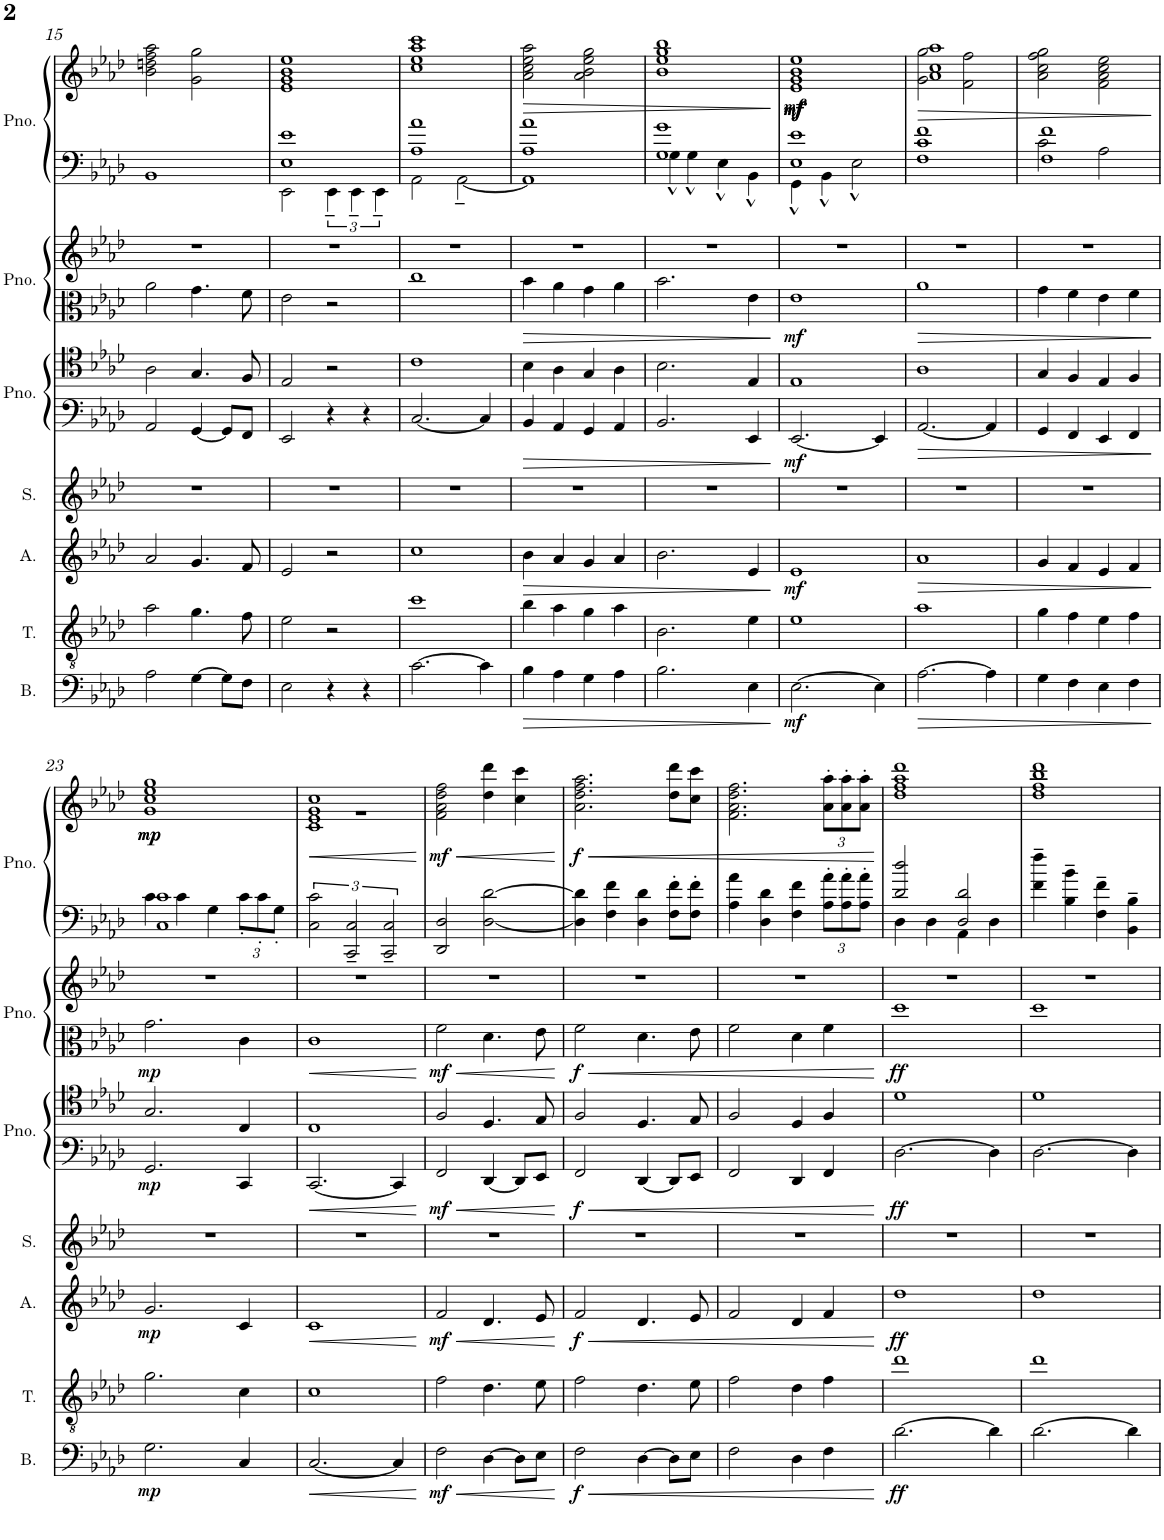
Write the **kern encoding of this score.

**kern	**dynam	**kern	**kern	**dynam	**kern	**kern	**kern	**dynam	**kern	**kern	**dynam	**kern	**kern	**dynam
*part7	*part7	*part6	*part5	*part5	*part4	*part3	*part3	*part3	*part2	*part2	*part2	*part1	*part1	*part1
*staff10	*staff10	*staff9	*staff8	*staff8	*staff7	*staff6	*staff5	*staff5/6	*staff4	*staff3	*staff3/4	*staff2	*staff1	*staff1/2
*I"Bass	*	*I"Tenor	*I"Alto	*	*I"Soprano	*I"Piano	*	*	*I"Piano	*	*	*I"Piano	*	*
*I'B.	*	*I'T.	*I'A.	*	*I'S.	*I'Pno.	*	*	*I'Pno.	*	*	*I'Pno.	*	*
!!LO:PB:g=z
*clefF4	*	*clefGv2	*clefG2	*	*clefG2	*clefF4	*clefC4	*	*clefC3	*clefG2	*	*clefF4	*clefG2	*
*k[b-e-a-d-]	*	*k[b-e-a-d-]	*k[b-e-a-d-]	*	*k[b-e-a-d-]	*k[b-e-a-d-]	*k[b-e-a-d-]	*	*k[b-e-a-d-]	*k[b-e-a-d-]	*	*k[b-e-a-d-]	*k[b-e-a-d-]	*
*M2/2	*	*M2/2	*M2/2	*	*M2/2	*M2/2	*M2/2	*	*M2/2	*M2/2	*	*M2/2	*M2/2	*
*met(c|)	*	*met(c|)	*met(c|)	*	*met(c|)	*met(c|)	*met(c|)	*	*met(c|)	*met(c|)	*	*met(c|)	*met(c|)	*
=15	=15	=15	=15	=15	=15	=15	=15	=15	=15	=15	=15	=15	=15	=15
2A-\	.	2a-\	2a-/	.	1r	2AA-/	2A-\	.	2a-\	1r	.	1BB- 1B-	2b-\ 2ddn\ 2ff\ 2aa-\	.
[4G\	.	4.g\	4.g/	.	.	[4GG/	4.G/	.	4.g\	.	.	.	2g\ 2gg\	.
8G\L]	.	.	.	.	.	8GG/L]	.	.	.	.	.	.	.	.
8F\J	.	8f\	8f/	.	.	8FF/J	8F/	.	8f\	.	.	.	.	.
=16	=16	=16	=16	=16	=16	=16	=16	=16	=16	=16	=16	=16	=16	=16
*	*	*	*	*	*	*	*	*	*	*	*	*^	*	*
2E-\	.	2e-\	2e-/	.	1r	2EE-/	2E-/	.	2e-\	1r	.	1E- 1e-	2EE-\	1e- 1g 1b- 1ee-	.
4r	.	2r	2r	.	.	4r	2r	.	2r	.	.	.	6EE-~\	.	.
.	.	.	.	.	.	.	.	.	.	.	.	.	6EE-~\	.	.
4r	.	.	.	.	.	4r	.	.	.	.	.	.	.	.	.
.	.	.	.	.	.	.	.	.	.	.	.	.	6EE-~\	.	.
=17	=17	=17	=17	=17	=17	=17	=17	=17	=17	=17	=17	=17	=17	=17	=17
[2.c\	.	1cc	1cc	.	1r	[2.C/	1c	.	1cc	1r	.	1A- 1a-	2AA-\	1cc 1ee- 1aa- 1ccc	.
.	.	.	.	.	.	.	.	.	.	.	.	.	[2AA-~\	.	.
4c\]	.	.	.	.	.	4C/]	.	.	.	.	.	.	.	.	.
=18	=18	=18	=18	=18	=18	=18	=18	=18	=18	=18	=18	=18	=18	=18	=18
!	!LO:HP:b	!	!	!LO:HP:b	!	!	!	!	!	!	!	!	!	!	!LO:HP:b
4B-\	>	4b-\	4b-\	>	1r	4BB-/	4B-\	.	4b-\	1r	.	1A- 1a-	1AA-]	2a-\ 2cc\ 2ee-\ 2aa-\	>
4A-\	.	4a-\	4a-/	.	.	4AA-/	4A-\	.	4a-\	.	.	.	.	.	.
4G\	.	4g\	4g/	.	.	4GG/	4G/	.	4g\	.	.	.	.	2a-\ 2b-\ 2ee-\ 2gg\	.
4A-\	.	4a-\	4a-/	.	.	4AA-/	4A-\	.	4a-\	.	.	.	.	.	.
=19	=19	=19	=19	=19	=19	=19	=19	=19	=19	=19	=19	=19	=19	=19	=19
2.B-\	.	2.B-\	2.b-\	.	1r	2.BB-/	2.B-\	.	2.b-\	1r	.	1G 1g	4G^^\	1b- 1ee- 1gg 1bb-	.
.	.	.	.	.	.	.	.	.	.	.	.	.	4G^^\	.	.
.	.	.	.	.	.	.	.	.	.	.	.	.	4E-^^\	.	.
4E-\	.	4e-\	4e-/	.	.	4EE-/	4E-/	.	4e-\	.	.	.	4BB-^^\	.	.
*	*	*	*	*	*	*	*	*	*	*	*	*v	*v	*	*
.	]	.	.	]	.	.	.	.	.	.	.	.	.	]
=20	=20	=20	=20	=20	=20	=20	=20	=20	=20	=20	=20	=20	=20	=20
*	*	*	*	*	*	*	*	*	*	*	*	*^	*	*
!	!LO:DY:b	!	!	!LO:DY:b	!	!	!	!LO:DY:b=2	!	!	!LO:DY:b=2	!	!	!	!LO:DY:b
!	!	!	!	!	!	!	!	!	!	!	!	!	!	!	!LO:DY:n=1:b
!	!	!	!	!	!	!	!	!	!	!	!	!	!	!	!LO:DY:n=2:b
!	!	!	!	!	!	!	!	!	!	!	!	!	!	!	!LO:DY:n=3:b
[2.E-\	mf	1e-	1e-	mf	1r	[2.EE-/	1E-	mf	1e-	1r	mf	1E- 1e-	4GG^^\	1e- 1g 1b- 1ee-	mf mf mf mf
.	.	.	.	.	.	.	.	.	.	.	.	.	4BB-^^\	.	.
.	.	.	.	.	.	.	.	.	.	.	.	.	2E-^^\	.	.
4E-\]	.	.	.	.	.	4EE-/]	.	.	.	.	.	.	.	.	.
=21	=21	=21	=21	=21	=21	=21	=21	=21	=21	=21	=21	=21	=21	=21	=21
!	!LO:HP:b	!	!	!LO:HP:b	!	!	!	!	!	!	!	!	!	!	!LO:HP:b
*	*	*	*	*	*	*	*	*	*	*	*	*	*	*^	*
[2.A-\	>	1a-	1a-	>	1r	[2.AA-/	1A-	.	1a-	1r	.	1F 1f	1c	1a- 1cc 1aa-	2g\ 2gg\	>
.	.	.	.	.	.	.	.	.	.	.	.	.	.	.	2f\ 2ff\	.
4A-\]	.	.	.	.	.	4AA-/]	.	.	.	.	.	.	.	.	.	.
*	*	*	*	*	*	*	*	*	*	*	*	*	*	*v	*v	*
=22	=22	=22	=22	=22	=22	=22	=22	=22	=22	=22	=22	=22	=22	=22	=22
4G\	.	4g\	4g/	.	1r	4GG/	4G/	.	4g\	1r	.	1F 1f	2c\	2a-\ 2cc\ 2ff\ 2gg\	.
4F\	.	4f\	4f/	.	.	4FF/	4F/	.	4f\	.	.	.	.	.	.
4E-\	.	4e-\	4e-/	.	.	4EE-/	4E-/	.	4e-\	.	.	.	2A-\	2f\ 2a-\ 2cc\ 2ee-\	.
4F\	.	4f\	4f/	.	.	4FF/	4F/	.	4f\	.	.	.	.	.	.
*	*	*	*	*	*	*	*	*	*	*	*	*v	*v	*	*
.	]	.	.	]	.	.	.	.	.	.	.	.	.	]
!!LO:LB:g=z
=23	=23	=23	=23	=23	=23	=23	=23	=23	=23	=23	=23	=23	=23	=23
*	*	*	*	*	*	*	*	*	*	*	*	*^	*^	*
!	!LO:DY:b	!	!	!LO:DY:b	!	!	!	!LO:DY:b=2	!	!	!LO:DY:b=2	!	!	!	!	!LO:DY:b
!	!	!	!	!	!	!	!	!	!	!	!	!	!	!	!	!LO:DY:n=1:b
2.G\	mp	2.g\	2.g/	mp	1r	2.GG/	2.G/	mp	2.g\	1r	mp	1C 1c	4c\	1g 1gg	1cc 1ee-	mp mp
.	.	.	.	.	.	.	.	.	.	.	.	.	4c\	.	.	.
.	.	.	.	.	.	.	.	.	.	.	.	.	4G\	.	.	.
*	*	*	*	*	*	*	*	*	*	*	*	*	*Xbrackettup	*	*	*
4C/	.	4c\	4c/	.	.	4CC/	4C/	.	4c\	.	.	.	12c'\L	.	.	.
.	.	.	.	.	.	.	.	.	.	.	.	.	12c'\	.	.	.
.	.	.	.	.	.	.	.	.	.	.	.	.	12G'\J	.	.	.
=24	=24	=24	=24	=24	=24	=24	=24	=24	=24	=24	=24	=24	=24	=24	=24	=24
!	!LO:HP:b	!	!	!LO:HP:b	!	!	!	!	!	!	!	!	!	!	!	!
*	*	*	*	*	*	*	*	*	*	*	*	*v	*v	*	*	*
*	*	*	*	*	*	*	*	*	*	*	*	*brackettup	*	*	*
*	*	*	*	*	*	*	*	*	*	*	*	*^	*	*	*
!	!	!	!	!	!	!	!	!	!	!	!	!	!	!	!	!LO:HP:b
*	*	*	*	*	*	*	*	*	*	*	*	*v	*v	*	*	*
[2.C/	<	1c	1c	<	1r	[2.CC/	1C	.	1c	1r	.	3C\ 3c\	1c 1e- 1g 1cc	1r	<
.	.	.	.	.	.	.	.	.	.	.	.	3CC/~ 3C/~	.	.	.
.	.	.	.	.	.	.	.	.	.	.	.	3CC/~ 3C/~	.	.	.
4C/]	.	.	.	.	.	4CC/]	.	.	.	.	.	.	.	.	.
*	*	*	*	*	*	*	*	*	*	*	*	*	*v	*v	*
.	[	.	.	[	.	.	.	.	.	.	.	.	.	[
=25	=25	=25	=25	=25	=25	=25	=25	=25	=25	=25	=25	=25	=25	=25
!	!LO:HP:b	!	!	!LO:HP:b	!	!	!	!	!	!	!	!	!	!LO:HP:b
!	!LO:DY:n=1:b	!	!	!LO:DY:n=1:b	!	!	!	!LO:DY:b=2	!	!	!LO:DY:b=2	!	!	!LO:DY:n=1:b
2F\	< mf	2f\	2f/	< mf	1r	2FF/	2F/	mf	2f\	1r	mf	2DD-/ 2D-/	2f\ 2a-\ 2dd-\ 2ff\	< mf
[4D-\	.	4.d-\	4.d-/	.	.	[4DD-/	4.D-/	.	4.d-\	.	.	[2D-\ [2d-\	4dd-\ 4ddd-\	.
8D-\L]	.	.	.	.	.	8DD-/L]	.	.	.	.	.	.	4cc\ 4ccc\	.
8E-\J	.	8e-\	8e-/	.	.	8EE-/J	8E-/	.	8e-\	.	.	.	.	.
.	[	.	.	[	.	.	.	.	.	.	.	.	.	[
=26	=26	=26	=26	=26	=26	=26	=26	=26	=26	=26	=26	=26	=26	=26
!	!LO:HP:b	!	!	!LO:HP:b	!	!	!	!	!	!	!	!	!	!LO:HP:b
!	!LO:DY:n=1:b	!	!	!LO:DY:n=1:b	!	!	!	!LO:DY:b=2	!	!	!LO:DY:b=2	!	!	!LO:DY:n=1:b
2F\	< f	2f\	2f/	< f	1r	2FF/	2F/	f	2f\	1r	f	4D-\] 4d-\]	2.a-\ 2.dd-\ 2.ff\ 2.aa-\	< f
.	.	.	.	.	.	.	.	.	.	.	.	4F\ 4f\	.	.
[4D-\	.	4.d-\	4.d-/	.	.	[4DD-/	4.D-/	.	4.d-\	.	.	4D-\ 4d-\	.	.
8D-\L]	.	.	.	.	.	8DD-/L]	.	.	.	.	.	8F\' 8f\'L	8dd-\ 8ddd-\L	.
8E-\J	.	8e-\	8e-/	.	.	8EE-/J	8E-/	.	8e-\	.	.	8F\' 8f\'J	8cc\ 8ccc\J	.
=27	=27	=27	=27	=27	=27	=27	=27	=27	=27	=27	=27	=27	=27	=27
2F\	.	2f\	2f/	.	1r	2FF/	2F/	.	2f\	1r	.	4A-\ 4a-\	2.f\ 2.a-\ 2.dd-\ 2.ff\	.
.	.	.	.	.	.	.	.	.	.	.	.	4D-\ 4d-\	.	.
4D-\	.	4d-\	4d-/	.	.	4DD-/	4D-/	.	4d-\	.	.	4F\ 4f\	.	.
*	*	*	*	*	*	*	*	*	*	*	*	*Xbrackettup	*Xbrackettup	*
4F\	.	4f\	4f/	.	.	4FF/	4F/	.	4f\	.	.	12A-\' 12a-\'L	12a-\' 12aa-\'L	.
.	.	.	.	.	.	.	.	.	.	.	.	12A-\' 12a-\'	12a-\' 12aa-\'	.
.	.	.	.	.	.	.	.	.	.	.	.	12A-\' 12a-\'J	12a-\' 12aa-\'J	.
.	[	.	.	[	.	.	.	.	.	.	.	.	.	[
=28	=28	=28	=28	=28	=28	=28	=28	=28	=28	=28	=28	=28	=28	=28
*	*	*	*	*	*	*	*	*	*	*	*	*^	*	*
!	!LO:DY:b	!	!	!LO:DY:b	!	!	!	!LO:DY:b=2	!	!	!LO:DY:b=2	!	!	!	!
[2.d-\	ff	1dd-	1dd-	ff	1r	[2.D-\	1d-	ff	1dd-	1r	ff	2d-/ 2dd-/	4D-\	1dd- 1ff 1aa- 1ddd-	.
.	.	.	.	.	.	.	.	.	.	.	.	.	4D-\	.	.
.	.	.	.	.	.	.	.	.	.	.	.	2D-/ 2d-/	4AA-\	.	.
4d-\]	.	.	.	.	.	4D-\]	.	.	.	.	.	.	4D-\	.	.
*	*	*	*	*	*	*	*	*	*	*	*	*v	*v	*	*
=29	=29	=29	=29	=29	=29	=29	=29	=29	=29	=29	=29	=29	=29	=29
*	*	*	*	*	*	*	*	*	*	*	*	*	*^	*
[2.d-\	.	1dd-	1dd-	.	1r	[2.D-\	1d-	.	1dd-	1r	.	4f\~ 4ff\~	1dd- 1ff 1ddd-	1bb-	.
.	.	.	.	.	.	.	.	.	.	.	.	4B-\~ 4b-\~	.	.	.
.	.	.	.	.	.	.	.	.	.	.	.	4F\~ 4f\~	.	.	.
4d-\]	.	.	.	.	.	4D-\]	.	.	.	.	.	4BB-\~ 4B-\~	.	.	.
*	*	*	*	*	*	*	*	*	*	*	*	*	*v	*v	*
=	=	=	=	=	=	=	=	=	=	=	=	=	=	=
*-	*-	*-	*-	*-	*-	*-	*-	*-	*-	*-	*-	*-	*-	*-
